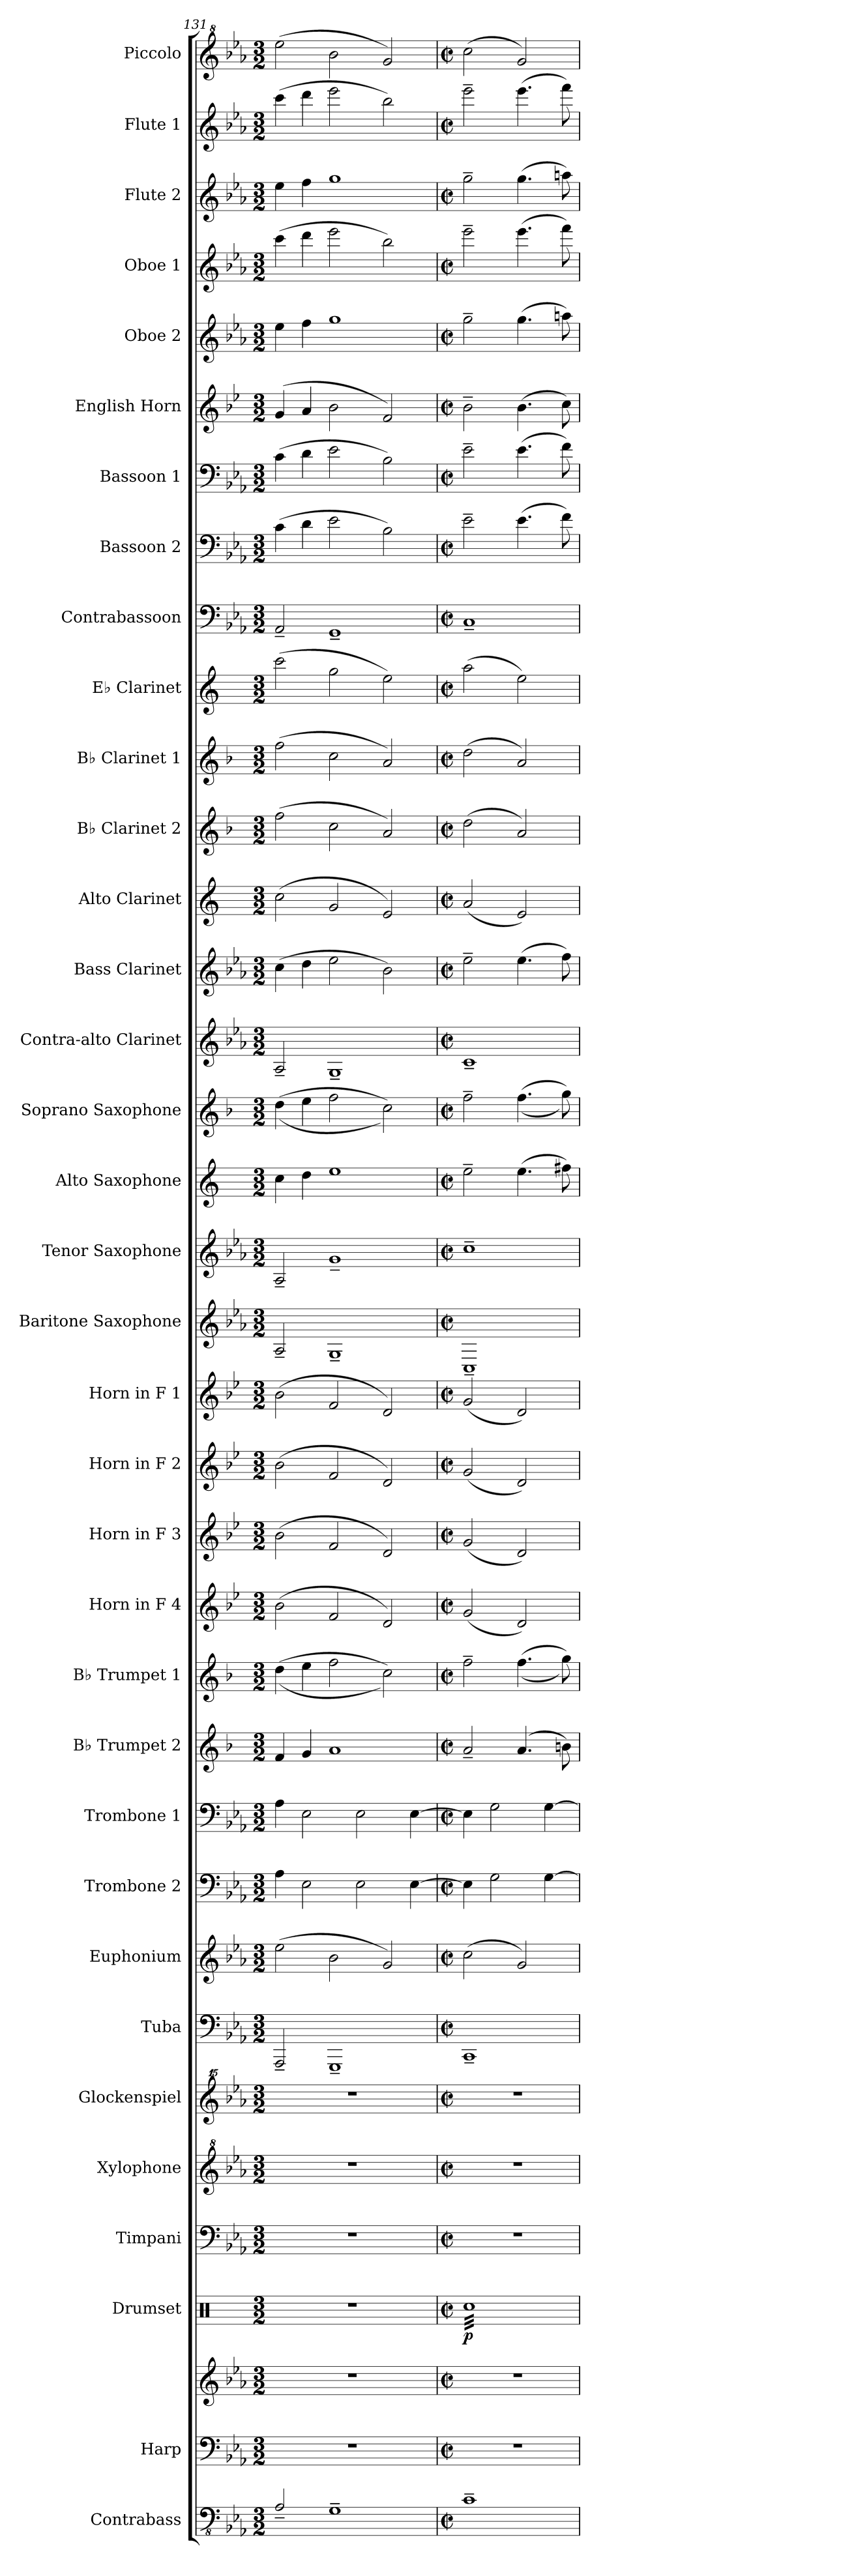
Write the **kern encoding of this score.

**kern	**kern	**kern	**kern	**dynam	**kern	**kern	**kern	**kern	**kern	**kern	**kern	**kern	**kern	**kern	**kern	**kern	**kern	**kern	**kern	**kern	**kern	**kern	**kern	**kern	**kern	**kern	**kern	**kern	**kern	**kern	**kern	**kern	**kern	**kern	**kern	**kern
*part35	*part34	*part34	*part33	*part33	*part32	*part31	*part30	*part29	*part28	*part27	*part26	*part25	*part24	*part23	*part22	*part21	*part20	*part19	*part18	*part17	*part16	*part15	*part14	*part13	*part12	*part11	*part10	*part9	*part8	*part7	*part6	*part5	*part4	*part3	*part2	*part1
*staff36	*staff35	*staff34	*staff33	*staff33	*staff32	*staff31	*staff30	*staff29	*staff28	*staff27	*staff26	*staff25	*staff24	*staff23	*staff22	*staff21	*staff20	*staff19	*staff18	*staff17	*staff16	*staff15	*staff14	*staff13	*staff12	*staff11	*staff10	*staff9	*staff8	*staff7	*staff6	*staff5	*staff4	*staff3	*staff2	*staff1
*I"Contrabass	*I"Harp	*	*I"Drumset	*	*I"Timpani	*I"Xylophone	*I"Glockenspiel	*I"Tuba	*I"Euphonium	*I"Trombone 2	*I"Trombone 1	*I"B♭ Trumpet 2	*I"B♭ Trumpet 1	*I"Horn in F 4	*I"Horn in F 3	*I"Horn in F 2	*I"Horn in F 1	*I"Baritone Saxophone	*I"Tenor Saxophone	*I"Alto Saxophone	*I"Soprano Saxophone	*I"Contra-alto Clarinet	*I"Bass Clarinet	*I"Alto Clarinet	*I"B♭ Clarinet 2	*I"B♭ Clarinet 1	*I"E♭ Clarinet	*I"Contrabassoon	*I"Bassoon 2	*I"Bassoon 1	*I"English Horn	*I"Oboe 2	*I"Oboe 1	*I"Flute 2	*I"Flute 1	*I"Piccolo
*I'Cb.	*I'Hrp.	*	*I'Drs.	*	*I'Timp.	*I'Xyl.	*I'Glk.	*I'Tba.	*I'Euph.	*I'Tbn. 2	*I'Tbn. 1	*I'B♭ Tpt. 2	*I'B♭ Tpt. 1	*I'Hn. 4	*I'Hn. 3	*I'Hn. 2	*I'Hn. 1	*I'Bar. Sax.	*I'T. Sax.	*I'A. Sax.	*I'S. Sax.	*I'C-a. Cl.	*I'B. Cl.	*I'A. Cl.	*I'B♭ Cl. 2	*I'B♭ Cl. 1	*I'E♭ Cl.	*I'Cbsn.	*I'Bsn. 2	*I'Bsn. 1	*I'E. Hn.	*I'Ob. 2	*I'Ob. 1	*I'Fl. 2	*I'Fl. 1	*I'Picc.
*clefFv4	*clefF4	*clefG2	*clefX	*	*clefF4	*clefG^2	*clefG^^2	*clefF4	*clefG2	*clefF4	*clefF4	*clefG2	*clefG2	*clefG2	*clefG2	*clefG2	*clefG2	*clefG2	*clefG2	*clefG2	*clefG2	*clefG2	*clefG2	*clefG2	*clefG2	*clefG2	*clefG2	*clefF4	*clefF4	*clefF4	*clefG2	*clefG2	*clefG2	*clefG2	*clefG2	*clefG^2
*ITrd7c12	*	*	*	*	*	*	*	*	*ITrd8c14	*	*	*ITrd1c2	*ITrd1c2	*ITrd4c7	*ITrd4c7	*ITrd4c7	*ITrd4c7	*ITrd12c21	*ITrd8c14	*ITrd5c9	*ITrd1c2	*ITrd12c21	*ITrd8c14	*ITrd5c9	*ITrd1c2	*ITrd1c2	*ITrd-2c-3	*ITrd7c12	*	*	*ITrd4c7	*	*	*	*	*ITrd-7c-12
*k[b-e-a-]	*k[b-e-a-]	*k[b-e-a-]	*k[]	*	*k[b-e-a-]	*k[b-e-a-]	*k[b-e-a-]	*k[b-e-a-]	*k[b-e-a-]	*k[b-e-a-]	*k[b-e-a-]	*k[b-e-a-]	*k[b-e-a-]	*k[b-e-a-]	*k[b-e-a-]	*k[b-e-a-]	*k[b-e-a-]	*k[b-e-a-]	*k[b-e-a-]	*k[b-e-a-]	*k[b-e-a-]	*k[b-e-a-]	*k[b-e-a-]	*k[b-e-a-]	*k[b-e-a-]	*k[b-e-a-]	*k[b-e-a-]	*k[b-e-a-]	*k[b-e-a-]	*k[b-e-a-]	*k[b-e-a-]	*k[b-e-a-]	*k[b-e-a-]	*k[b-e-a-]	*k[b-e-a-]	*k[b-e-a-]
*M3/2	*M3/2	*M3/2	*M3/2	*	*M3/2	*M3/2	*M3/2	*M3/2	*M3/2	*M3/2	*M3/2	*M3/2	*M3/2	*M3/2	*M3/2	*M3/2	*M3/2	*M3/2	*M3/2	*M3/2	*M3/2	*M3/2	*M3/2	*M3/2	*M3/2	*M3/2	*M3/2	*M3/2	*M3/2	*M3/2	*M3/2	*M3/2	*M3/2	*M3/2	*M3/2	*M3/2
=131	=131	=131	=131	=131	=131	=131	=131	=131	=131	=131	=131	=131	=131	=131	=131	=131	=131	=131	=131	=131	=131	=131	=131	=131	=131	=131	=131	=131	=131	=131	=131	=131	=131	=131	=131	=131
2AAA-~/	1.r	1.r	1.r	.	1.r	1.r	1.r	2AAA-~/	(2e-\	4A-\	4A-\	4e-/	((4cc\	(2e-\	(2e-\	(2e-\	(2e-\	2AA-~/	2AA-~/	4e-\	((4cc\	2AA-~/	(4c\	(2e-\	(2ee-\	(2ee-\	(2eee-\	2AAA-~/	(4c\	(4c\	(4c/	4ee-\	(4ccc\	4ee-\	(4ccc\	(2eeee-\
.	.	.	.	.	.	.	.	.	.	2E-\	2E-\	4f/	4dd\	.	.	.	.	.	.	4f\	4dd\	.	4d\	.	.	.	.	.	4d\	4d\	4d/	4ff\	4ddd\	4ff\	4ddd\	.
1GGG~	.	.	.	.	.	.	.	1GGG~	2B-\	.	.	1g	2ee-\	2B-/	2B-/	2B-/	2B-/	1GG~	1G~	1g	2ee-\	1GG~	2e-\	2B-/	2b-\	2b-\	2bb-\	1GGG~	2e-\	2e-\	2e-\	1gg	2eee-\	1gg	2eee-\	2bbb-\
.	.	.	.	.	.	.	.	.	.	2E-\	2E-\	.	.	.	.	.	.	.	.	.	.	.	.	.	.	.	.	.	.	.	.	.	.	.	.	.
.	.	.	.	.	.	.	.	.	2G/)	.	.	.	2b-\))	2G/)	2G/)	2G/)	2G/)	.	.	.	2b-\))	.	2B-\)	2G/)	2g/)	2g/)	2gg\)	.	2B-\)	2B-\)	2B-/)	.	2bb-\)	.	2bb-\)	2ggg/)
.	.	.	.	.	.	.	.	.	.	[4E-\	[4E-\	.	.	.	.	.	.	.	.	.	.	.	.	.	.	.	.	.	.	.	.	.	.	.	.	.
=132	=132	=132	=132	=132	=132	=132	=132	=132	=132	=132	=132	=132	=132	=132	=132	=132	=132	=132	=132	=132	=132	=132	=132	=132	=132	=132	=132	=132	=132	=132	=132	=132	=132	=132	=132	=132
*M4/4	*M4/4	*M4/4	*M4/4	*	*M4/4	*M4/4	*M4/4	*M4/4	*M4/4	*M4/4	*M4/4	*M4/4	*M4/4	*M4/4	*M4/4	*M4/4	*M4/4	*M4/4	*M4/4	*M4/4	*M4/4	*M4/4	*M4/4	*M4/4	*M4/4	*M4/4	*M4/4	*M4/4	*M4/4	*M4/4	*M4/4	*M4/4	*M4/4	*M4/4	*M4/4	*M4/4
*met(c|)	*met(c|)	*met(c|)	*met(c|)	*	*met(c|)	*met(c|)	*met(c|)	*met(c|)	*met(c|)	*met(c|)	*met(c|)	*met(c|)	*met(c|)	*met(c|)	*met(c|)	*met(c|)	*met(c|)	*met(c|)	*met(c|)	*met(c|)	*met(c|)	*met(c|)	*met(c|)	*met(c|)	*met(c|)	*met(c|)	*met(c|)	*met(c|)	*met(c|)	*met(c|)	*met(c|)	*met(c|)	*met(c|)	*met(c|)	*met(c|)	*met(c|)
!	!	!	!	!LO:DY:b	!	!	!	!	!	!	!	!	!	!	!	!	!	!	!	!	!	!	!	!	!	!	!	!	!	!	!	!	!	!	!	!
*	*	*	*tremolo	*	*	*	*	*	*	*	*	*	*	*	*	*	*	*	*	*	*	*	*	*	*	*	*	*	*	*	*	*	*	*	*	*
1CC~	1r	1r	32RccLLL	p	1r	1r	1r	1CC~	(2c\	4E-\]	4E-\]	2g~/	2ee-~\	(2c/	(2c/	(2c/	(2c/	1CC~	1c~	2g~\	2ee-~\	1C~	2e-~\	(2c/	(2cc\	(2cc\	(2ccc\	1CC~	2e-~\	2e-~\	2e-~\	2gg~\	2eee-~\	2gg~\	2eee-~\	(2cccc\
.	.	.	32Rcc	.	.	.	.	.	.	.	.	.	.	.	.	.	.	.	.	.	.	.	.	.	.	.	.	.	.	.	.	.	.	.	.	.
.	.	.	32Rcc	.	.	.	.	.	.	.	.	.	.	.	.	.	.	.	.	.	.	.	.	.	.	.	.	.	.	.	.	.	.	.	.	.
.	.	.	32Rcc	.	.	.	.	.	.	.	.	.	.	.	.	.	.	.	.	.	.	.	.	.	.	.	.	.	.	.	.	.	.	.	.	.
.	.	.	32Rcc	.	.	.	.	.	.	.	.	.	.	.	.	.	.	.	.	.	.	.	.	.	.	.	.	.	.	.	.	.	.	.	.	.
.	.	.	32Rcc	.	.	.	.	.	.	.	.	.	.	.	.	.	.	.	.	.	.	.	.	.	.	.	.	.	.	.	.	.	.	.	.	.
.	.	.	32Rcc	.	.	.	.	.	.	.	.	.	.	.	.	.	.	.	.	.	.	.	.	.	.	.	.	.	.	.	.	.	.	.	.	.
.	.	.	32Rcc	.	.	.	.	.	.	.	.	.	.	.	.	.	.	.	.	.	.	.	.	.	.	.	.	.	.	.	.	.	.	.	.	.
.	.	.	32Rcc	.	.	.	.	.	.	2G\	2G\	.	.	.	.	.	.	.	.	.	.	.	.	.	.	.	.	.	.	.	.	.	.	.	.	.
.	.	.	32Rcc	.	.	.	.	.	.	.	.	.	.	.	.	.	.	.	.	.	.	.	.	.	.	.	.	.	.	.	.	.	.	.	.	.
.	.	.	32Rcc	.	.	.	.	.	.	.	.	.	.	.	.	.	.	.	.	.	.	.	.	.	.	.	.	.	.	.	.	.	.	.	.	.
.	.	.	32Rcc	.	.	.	.	.	.	.	.	.	.	.	.	.	.	.	.	.	.	.	.	.	.	.	.	.	.	.	.	.	.	.	.	.
.	.	.	32Rcc	.	.	.	.	.	.	.	.	.	.	.	.	.	.	.	.	.	.	.	.	.	.	.	.	.	.	.	.	.	.	.	.	.
.	.	.	32Rcc	.	.	.	.	.	.	.	.	.	.	.	.	.	.	.	.	.	.	.	.	.	.	.	.	.	.	.	.	.	.	.	.	.
.	.	.	32Rcc	.	.	.	.	.	.	.	.	.	.	.	.	.	.	.	.	.	.	.	.	.	.	.	.	.	.	.	.	.	.	.	.	.
.	.	.	32Rcc	.	.	.	.	.	.	.	.	.	.	.	.	.	.	.	.	.	.	.	.	.	.	.	.	.	.	.	.	.	.	.	.	.
.	.	.	32Rcc	.	.	.	.	.	2G/)	.	.	(4.g/	((4.ee-\	2G/)	2G/)	2G/)	2G/)	.	.	(4.g\	((4.ee-\	.	(4.e-\	2G/)	2g/)	2g/)	2gg\)	.	(4.e-\	(4.e-\	(4.e-\	(4.gg\	(4.eee-\	(4.gg\	(4.eee-\	2ggg/)
.	.	.	32Rcc	.	.	.	.	.	.	.	.	.	.	.	.	.	.	.	.	.	.	.	.	.	.	.	.	.	.	.	.	.	.	.	.	.
.	.	.	32Rcc	.	.	.	.	.	.	.	.	.	.	.	.	.	.	.	.	.	.	.	.	.	.	.	.	.	.	.	.	.	.	.	.	.
.	.	.	32Rcc	.	.	.	.	.	.	.	.	.	.	.	.	.	.	.	.	.	.	.	.	.	.	.	.	.	.	.	.	.	.	.	.	.
.	.	.	32Rcc	.	.	.	.	.	.	.	.	.	.	.	.	.	.	.	.	.	.	.	.	.	.	.	.	.	.	.	.	.	.	.	.	.
.	.	.	32Rcc	.	.	.	.	.	.	.	.	.	.	.	.	.	.	.	.	.	.	.	.	.	.	.	.	.	.	.	.	.	.	.	.	.
.	.	.	32Rcc	.	.	.	.	.	.	.	.	.	.	.	.	.	.	.	.	.	.	.	.	.	.	.	.	.	.	.	.	.	.	.	.	.
.	.	.	32Rcc	.	.	.	.	.	.	.	.	.	.	.	.	.	.	.	.	.	.	.	.	.	.	.	.	.	.	.	.	.	.	.	.	.
.	.	.	32Rcc	.	.	.	.	.	.	[4G\	[4G\	.	.	.	.	.	.	.	.	.	.	.	.	.	.	.	.	.	.	.	.	.	.	.	.	.
.	.	.	32Rcc	.	.	.	.	.	.	.	.	.	.	.	.	.	.	.	.	.	.	.	.	.	.	.	.	.	.	.	.	.	.	.	.	.
.	.	.	32Rcc	.	.	.	.	.	.	.	.	.	.	.	.	.	.	.	.	.	.	.	.	.	.	.	.	.	.	.	.	.	.	.	.	.
.	.	.	32Rcc	.	.	.	.	.	.	.	.	.	.	.	.	.	.	.	.	.	.	.	.	.	.	.	.	.	.	.	.	.	.	.	.	.
.	.	.	32Rcc	.	.	.	.	.	.	.	.	8an\)	8ff\))	.	.	.	.	.	.	8an\)	8ff\))	.	8f\)	.	.	.	.	.	8f\)	8f\)	8f\)	8aan\)	8fff\)	8aan\)	8fff\)	.
.	.	.	32Rcc	.	.	.	.	.	.	.	.	.	.	.	.	.	.	.	.	.	.	.	.	.	.	.	.	.	.	.	.	.	.	.	.	.
.	.	.	32Rcc	.	.	.	.	.	.	.	.	.	.	.	.	.	.	.	.	.	.	.	.	.	.	.	.	.	.	.	.	.	.	.	.	.
.	.	.	32RccJJJ	.	.	.	.	.	.	.	.	.	.	.	.	.	.	.	.	.	.	.	.	.	.	.	.	.	.	.	.	.	.	.	.	.
*	*	*	*Xtremolo	*	*	*	*	*	*	*	*	*	*	*	*	*	*	*	*	*	*	*	*	*	*	*	*	*	*	*	*	*	*	*	*	*
=	=	=	=	=	=	=	=	=	=	=	=	=	=	=	=	=	=	=	=	=	=	=	=	=	=	=	=	=	=	=	=	=	=	=	=	=
*-	*-	*-	*-	*-	*-	*-	*-	*-	*-	*-	*-	*-	*-	*-	*-	*-	*-	*-	*-	*-	*-	*-	*-	*-	*-	*-	*-	*-	*-	*-	*-	*-	*-	*-	*-	*-
